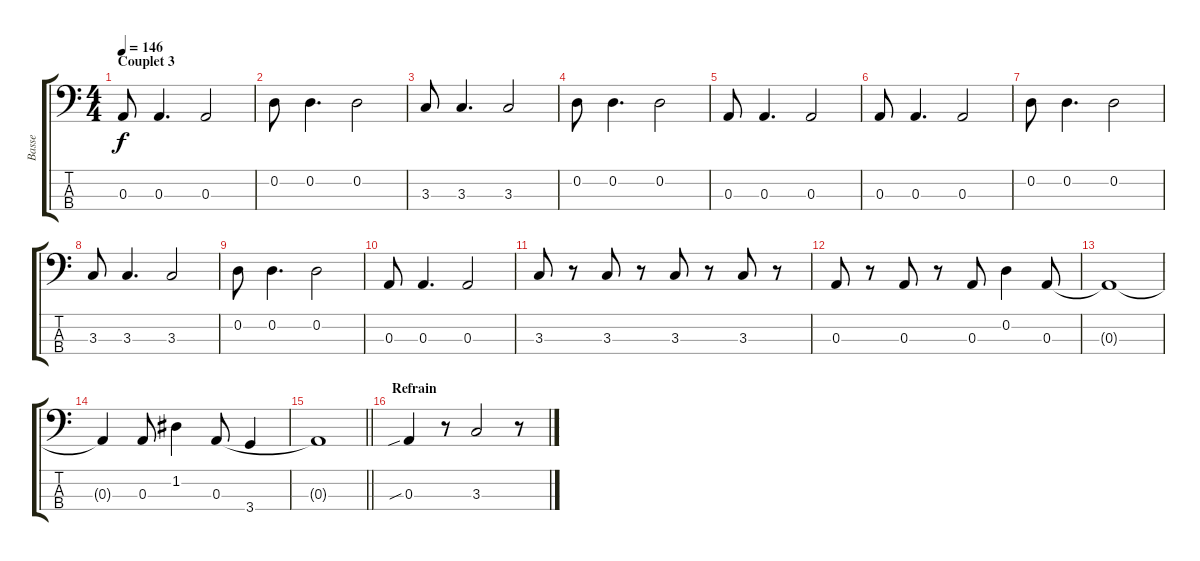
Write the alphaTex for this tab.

\track ("Basse" "Basse") {instrument electricbassfinger}
\staff {score tabs}
\tuning (G2 D2 A1 E1) {hide}
\ts (4 4)
\section ("" "Couplet 3")
\tempo 146
\clef f4
\ks c
0.3.8{dy f} 0.3.4{d} 0.3.2 |
0.2.8 0.2.4{d} 0.2.2 |
3.3.8 3.3.4{d} 3.3.2 |
0.2.8 0.2.4{d} 0.2.2 |
0.3.8 0.3.4{d} 0.3.2 |
0.3.8 0.3.4{d} 0.3.2 |
0.2.8 0.2.4{d} 0.2.2 |
3.3.8 3.3.4{d} 3.3.2 |
0.2.8 0.2.4{d} 0.2.2 |
0.3.8 0.3.4{d} 0.3.2 |
3.3.8 r.8 3.3.8 r.8 3.3.8 r.8 3.3.8 r.8 |
0.3.8 r.8 0.3.8 r.8 0.3.8 0.2.4 0.3.8 |
0.3{t}.1 |
0.3{t}.4 0.3.8 1.2.4 0.3.8 3.4.4 |
\barLineRight lightlight
0.3{t}.1 |
\section ("" "Refrain")
0.3{sib}.4 r.8 3.3.2 r.8
